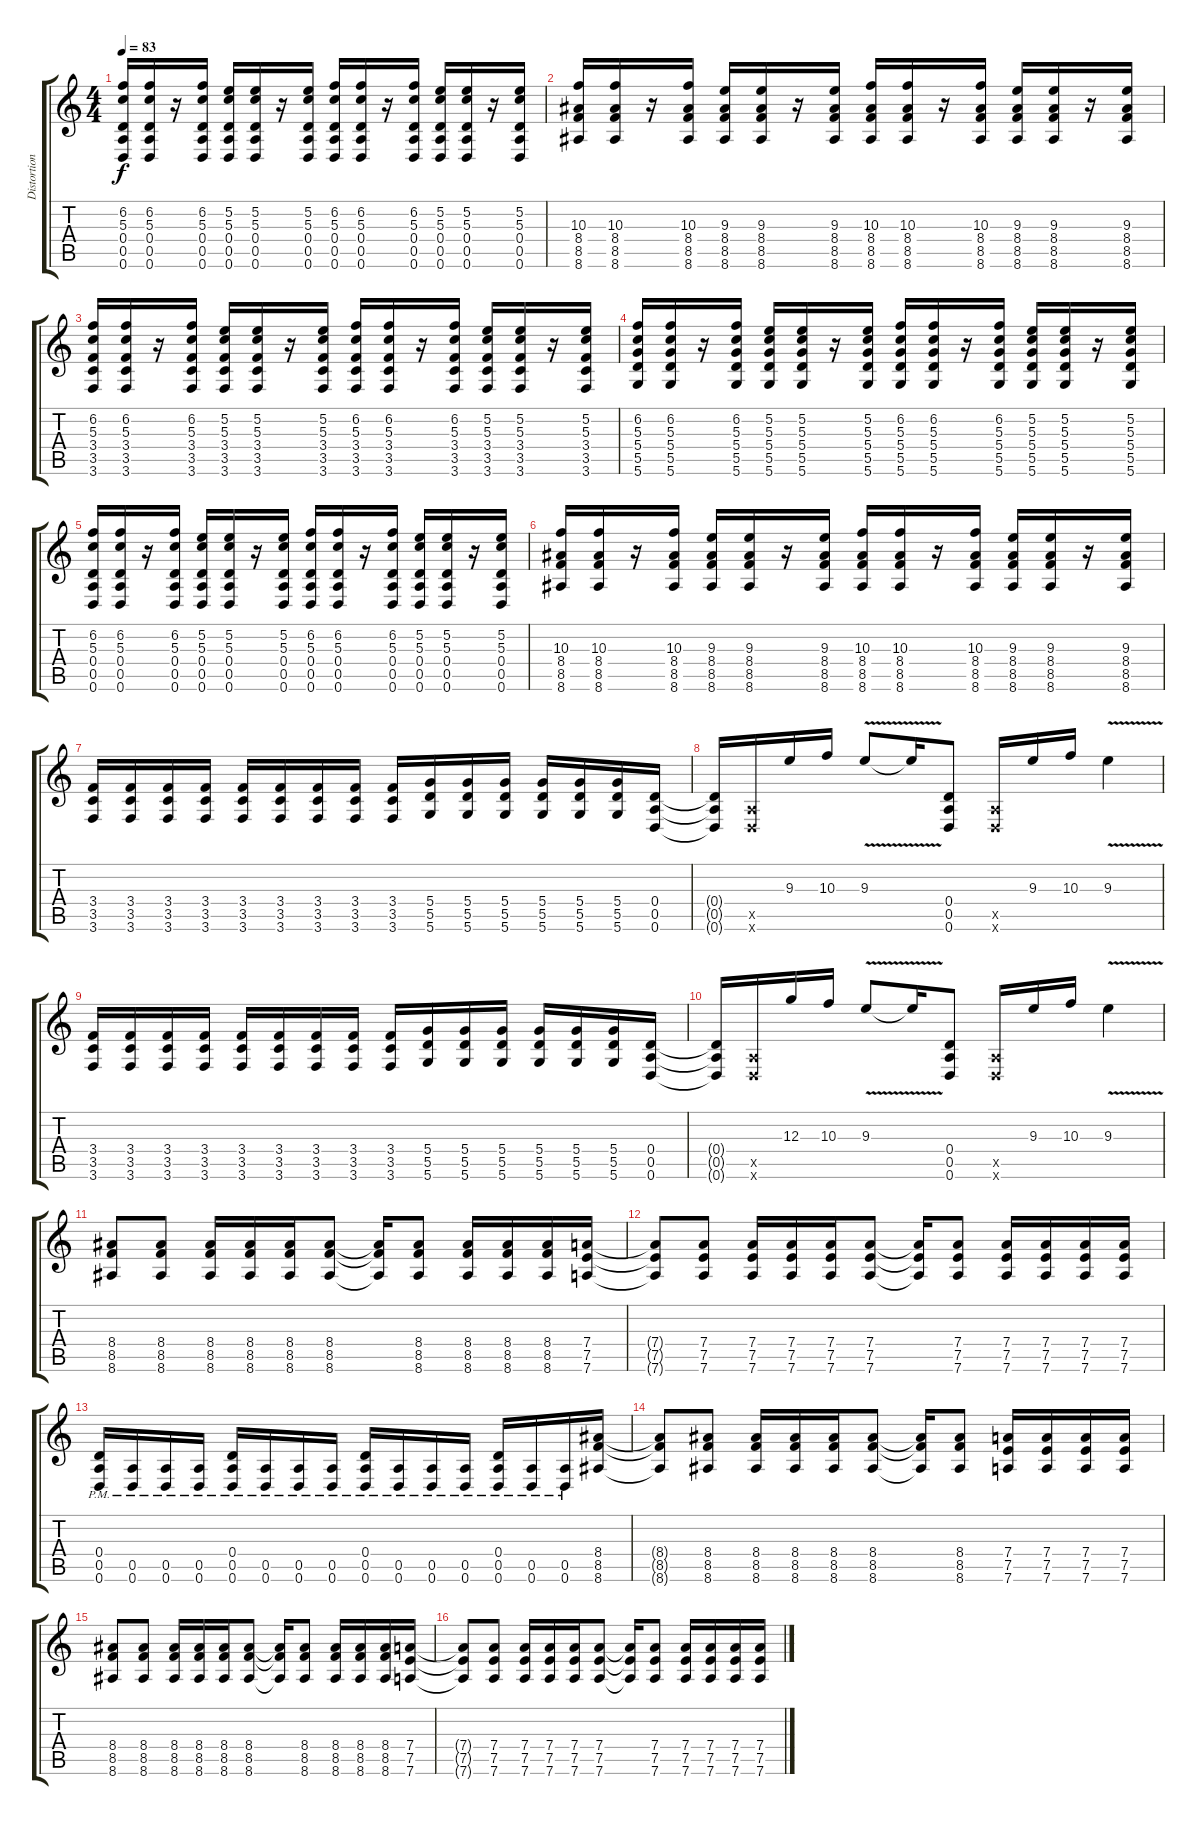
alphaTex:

\track ("Distortion Guitar 1" "Distortion") {instrument distortionguitar}
\staff {score tabs}
\tuning (E4 B3 G3 D3 A2 D2) {hide}
\ts (4 4)
\tempo 83
\clef g2
\ks c
(6.2 5.3 0.4 0.5 0.6).16{dy f} (6.2 5.3 0.4 0.5 0.6).16 r.16 (6.2 5.3 0.4 0.5 0.6).16 (5.2 5.3 0.4 0.5 0.6).16 (5.2 5.3 0.4 0.5 0.6).16 r.16 (5.2 5.3 0.4 0.5 0.6).16 (6.2 5.3 0.4 0.5 0.6).16 (6.2 5.3 0.4 0.5 0.6).16 r.16 (6.2 5.3 0.4 0.5 0.6).16 (5.2 5.3 0.4 0.5 0.6).16 (5.2 5.3 0.4 0.5 0.6).16 r.16 (5.2 5.3 0.4 0.5 0.6).16 |
(10.3 8.4 8.5 8.6).16 (10.3 8.4 8.5 8.6).16 r.16 (10.3 8.4 8.5 8.6).16 (9.3 8.4 8.5 8.6).16 (9.3 8.4 8.5 8.6).16 r.16 (9.3 8.4 8.5 8.6).16 (10.3 8.4 8.5 8.6).16 (10.3 8.4 8.5 8.6).16 r.16 (10.3 8.4 8.5 8.6).16 (9.3 8.4 8.5 8.6).16 (9.3 8.4 8.5 8.6).16 r.16 (9.3 8.4 8.5 8.6).16 |
(6.2 5.3 3.4 3.5 3.6).16 (6.2 5.3 3.4 3.5 3.6).16 r.16 (6.2 5.3 3.4 3.5 3.6).16 (5.2 5.3 3.4 3.5 3.6).16 (5.2 5.3 3.4 3.5 3.6).16 r.16 (5.2 5.3 3.4 3.5 3.6).16 (6.2 5.3 3.4 3.5 3.6).16 (6.2 5.3 3.4 3.5 3.6).16 r.16 (6.2 5.3 3.4 3.5 3.6).16 (5.2 5.3 3.4 3.5 3.6).16 (5.2 5.3 3.4 3.5 3.6).16 r.16 (5.2 5.3 3.4 3.5 3.6).16 |
(6.2 5.3 5.4 5.5 5.6).16 (6.2 5.3 5.4 5.5 5.6).16 r.16 (6.2 5.3 5.4 5.5 5.6).16 (5.2 5.3 5.4 5.5 5.6).16 (5.2 5.3 5.4 5.5 5.6).16 r.16 (5.2 5.3 5.4 5.5 5.6).16 (6.2 5.3 5.4 5.5 5.6).16 (6.2 5.3 5.4 5.5 5.6).16 r.16 (6.2 5.3 5.4 5.5 5.6).16 (5.2 5.3 5.4 5.5 5.6).16 (5.2 5.3 5.4 5.5 5.6).16 r.16 (5.2 5.3 5.4 5.5 5.6).16 |
(6.2 5.3 0.4 0.5 0.6).16 (6.2 5.3 0.4 0.5 0.6).16 r.16 (6.2 5.3 0.4 0.5 0.6).16 (5.2 5.3 0.4 0.5 0.6).16 (5.2 5.3 0.4 0.5 0.6).16 r.16 (5.2 5.3 0.4 0.5 0.6).16 (6.2 5.3 0.4 0.5 0.6).16 (6.2 5.3 0.4 0.5 0.6).16 r.16 (6.2 5.3 0.4 0.5 0.6).16 (5.2 5.3 0.4 0.5 0.6).16 (5.2 5.3 0.4 0.5 0.6).16 r.16 (5.2 5.3 0.4 0.5 0.6).16 |
(10.3 8.4 8.5 8.6).16 (10.3 8.4 8.5 8.6).16 r.16 (10.3 8.4 8.5 8.6).16 (9.3 8.4 8.5 8.6).16 (9.3 8.4 8.5 8.6).16 r.16 (9.3 8.4 8.5 8.6).16 (10.3 8.4 8.5 8.6).16 (10.3 8.4 8.5 8.6).16 r.16 (10.3 8.4 8.5 8.6).16 (9.3 8.4 8.5 8.6).16 (9.3 8.4 8.5 8.6).16 r.16 (9.3 8.4 8.5 8.6).16 |
(3.4 3.5 3.6).16 (3.4 3.5 3.6).16 (3.4 3.5 3.6).16 (3.4 3.5 3.6).16 (3.4 3.5 3.6).16 (3.4 3.5 3.6).16 (3.4 3.5 3.6).16 (3.4 3.5 3.6).16 (3.4 3.5 3.6).16 (5.4 5.5 5.6).16 (5.4 5.5 5.6).16 (5.4 5.5 5.6).16 (5.4 5.5 5.6).16 (5.4 5.5 5.6).16 (5.4 5.5 5.6).16 (0.4 0.5 0.6).16 |
(0.4{t} 0.5{t} 0.6{t}).16 (0.5{x} 0.6{x}).16 9.3.16 10.3.16 9.3{v}.8 9.3{t}.16 (0.4 0.5 0.6).8 (0.5{x} 0.6{x}).16 9.3.16 10.3.16 9.3{v}.4 |
(3.4 3.5 3.6).16 (3.4 3.5 3.6).16 (3.4 3.5 3.6).16 (3.4 3.5 3.6).16 (3.4 3.5 3.6).16 (3.4 3.5 3.6).16 (3.4 3.5 3.6).16 (3.4 3.5 3.6).16 (3.4 3.5 3.6).16 (5.4 5.5 5.6).16 (5.4 5.5 5.6).16 (5.4 5.5 5.6).16 (5.4 5.5 5.6).16 (5.4 5.5 5.6).16 (5.4 5.5 5.6).16 (0.4 0.5 0.6).16 |
(0.4{t} 0.5{t} 0.6{t}).16 (0.5{x} 0.6{x}).16 12.3.16 10.3.16 9.3{v}.8 9.3{t}.16 (0.4 0.5 0.6).8 (0.5{x} 0.6{x}).16 9.3.16 10.3.16 9.3{v}.4 |
(8.4 8.5 8.6).8 (8.4 8.5 8.6).8 (8.4 8.5 8.6).16 (8.4 8.5 8.6).16 (8.4 8.5 8.6).16 (8.4 8.5 8.6).8 (8.4{t} 8.5{t} 8.6{t}).16 (8.4 8.5 8.6).8 (8.4 8.5 8.6).16 (8.4 8.5 8.6).16 (8.4 8.5 8.6).16 (7.4 7.5 7.6).16 |
(7.4{t} 7.5{t} 7.6{t}).8 (7.4 7.5 7.6).8 (7.4 7.5 7.6).16 (7.4 7.5 7.6).16 (7.4 7.5 7.6).16 (7.4 7.5 7.6).8 (7.4{t} 7.5{t} 7.6{t}).16 (7.4 7.5 7.6).8 (7.4 7.5 7.6).16 (7.4 7.5 7.6).16 (7.4 7.5 7.6).16 (7.4 7.5 7.6).16 |
(0.4{pm} 0.5{pm} 0.6{pm}).16 (0.5{pm} 0.6{pm}).16 (0.5{pm} 0.6{pm}).16 (0.5{pm} 0.6{pm}).16 (0.4{pm} 0.5{pm} 0.6{pm}).16 (0.5{pm} 0.6{pm}).16 (0.5{pm} 0.6{pm}).16 (0.5{pm} 0.6{pm}).16 (0.4{pm} 0.5{pm} 0.6{pm}).16 (0.5{pm} 0.6{pm}).16 (0.5{pm} 0.6{pm}).16 (0.5{pm} 0.6{pm}).16 (0.4{pm} 0.5{pm} 0.6{pm}).16 (0.5{pm} 0.6{pm}).16 (0.5{pm} 0.6{pm}).16 (8.4 8.5 8.6).16 |
(8.4{t} 8.5{t} 8.6{t}).8 (8.4 8.5 8.6).8 (8.4 8.5 8.6).16 (8.4 8.5 8.6).16 (8.4 8.5 8.6).16 (8.4 8.5 8.6).8 (8.4{t} 8.5{t} 8.6{t}).16 (8.4 8.5 8.6).8 (7.4 7.5 7.6).16 (7.4 7.5 7.6).16 (7.4 7.5 7.6).16 (7.4 7.5 7.6).16 |
(8.4 8.5 8.6).8 (8.4 8.5 8.6).8 (8.4 8.5 8.6).16 (8.4 8.5 8.6).16 (8.4 8.5 8.6).16 (8.4 8.5 8.6).8 (8.4{t} 8.5{t} 8.6{t}).16 (8.4 8.5 8.6).8 (8.4 8.5 8.6).16 (8.4 8.5 8.6).16 (8.4 8.5 8.6).16 (7.4 7.5 7.6).16 |
(7.4{t} 7.5{t} 7.6{t}).8 (7.4 7.5 7.6).8 (7.4 7.5 7.6).16 (7.4 7.5 7.6).16 (7.4 7.5 7.6).16 (7.4 7.5 7.6).8 (7.4{t} 7.5{t} 7.6{t}).16 (7.4 7.5 7.6).8 (7.4 7.5 7.6).16 (7.4 7.5 7.6).16 (7.4 7.5 7.6).16 (7.4 7.5 7.6).16
